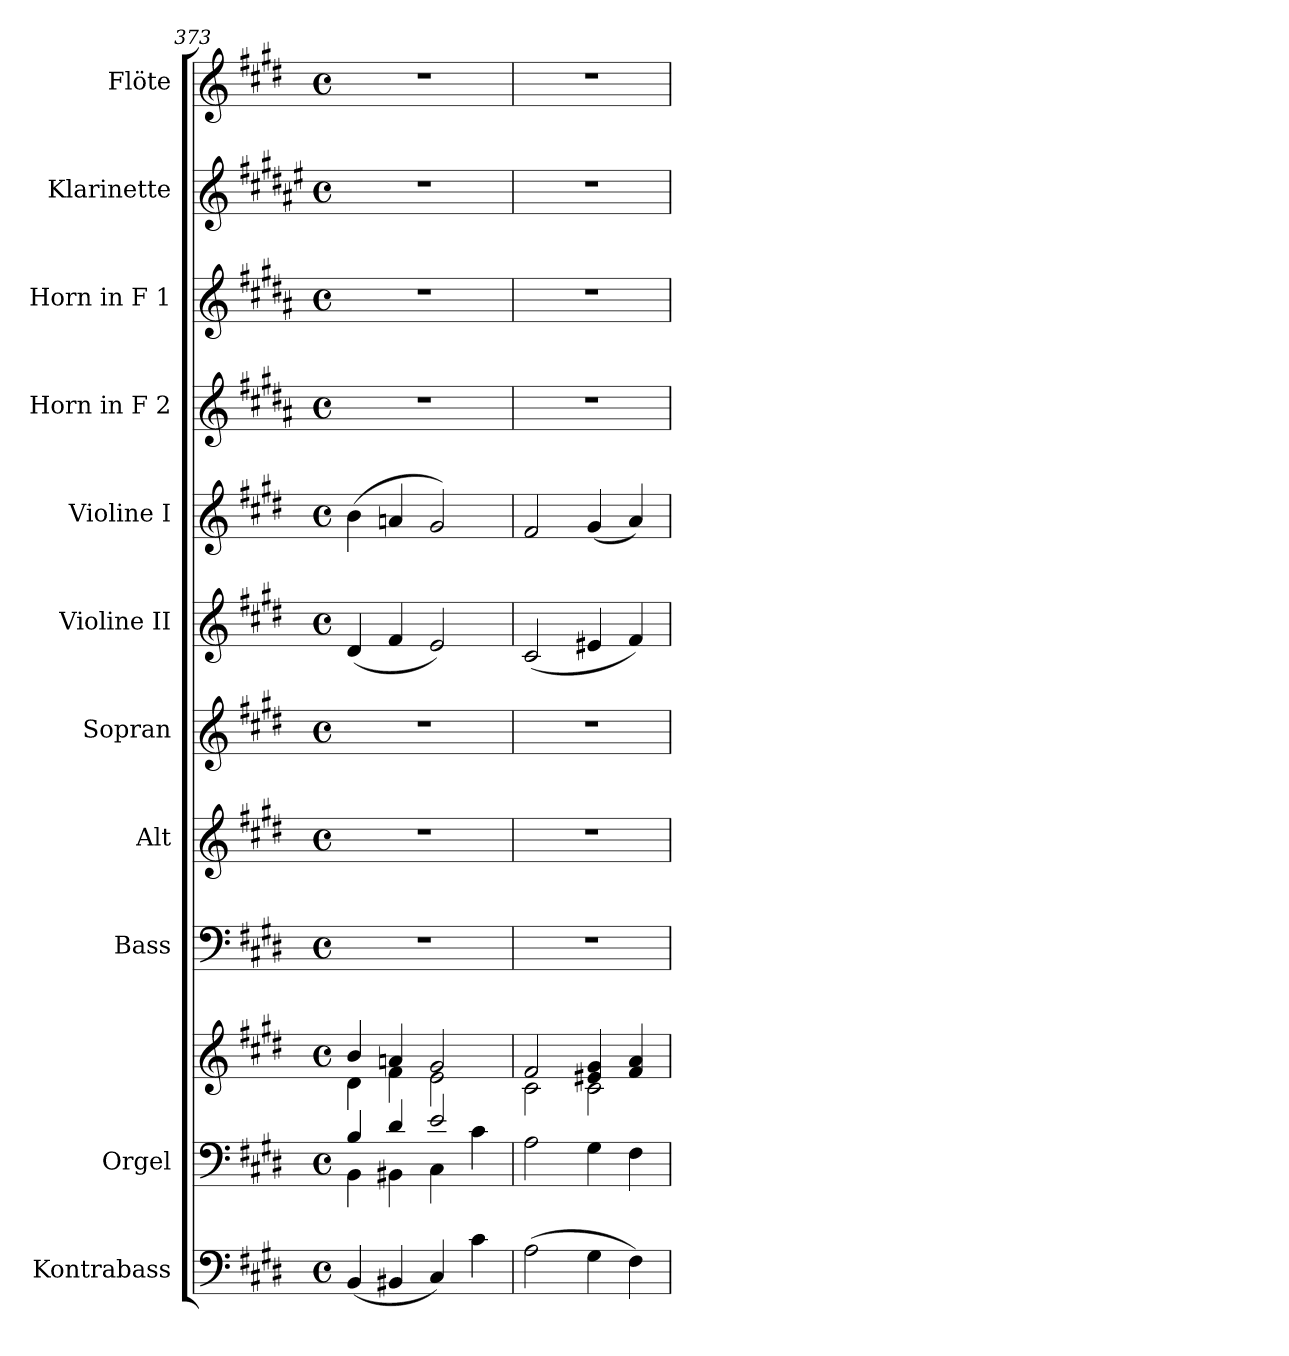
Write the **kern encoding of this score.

**kern	**kern	**kern	**kern	**kern	**kern	**kern	**kern	**kern	**kern	**kern	**kern
*part11	*part10	*part10	*part9	*part8	*part7	*part6	*part5	*part4	*part3	*part2	*part1
*staff12	*staff11	*staff10	*staff9	*staff8	*staff7	*staff6	*staff5	*staff4	*staff3	*staff2	*staff1
*I"Kontrabass	*I"Orgel	*	*I"Bass	*I"Alt	*I"Sopran	*I"Violine II	*I"Violine I	*I"Horn in F 2	*I"Horn in F 1	*I"Klarinette	*I"Flöte
*I'Kb.	*I'Org.	*	*I'B.	*I'A.	*I'S.	*I'Vl. II	*I'Vl. I	*	*	*I'Kl.	*I'Fl.
*clefF4	*clefF4	*clefG2	*clefF4	*clefG2	*clefG2	*clefG2	*clefG2	*clefG2	*clefG2	*clefG2	*clefG2
*ITrd7c12	*	*	*	*	*	*	*	*ITrd4c7	*ITrd4c7	*ITrd1c2	*
*k[f#c#g#d#]	*k[f#c#g#d#]	*k[f#c#g#d#]	*k[f#c#g#d#]	*k[f#c#g#d#]	*k[f#c#g#d#]	*k[f#c#g#d#]	*k[f#c#g#d#]	*k[f#c#g#d#]	*k[f#c#g#d#]	*k[f#c#g#d#]	*k[f#c#g#d#]
*E:	*E:	*E:	*E:	*E:	*E:	*E:	*E:	*E:	*E:	*E:	*E:
*M4/4	*M4/4	*M4/4	*M4/4	*M4/4	*M4/4	*M4/4	*M4/4	*M4/4	*M4/4	*M4/4	*M4/4
*met(c)	*met(c)	*met(c)	*met(c)	*met(c)	*met(c)	*met(c)	*met(c)	*met(c)	*met(c)	*met(c)	*met(c)
=373	=373	=373	=373	=373	=373	=373	=373	=373	=373	=373	=373
*	*^	*^	*	*	*	*	*	*	*	*	*
(<4BBB/	4B/	4BB\	4b/	4d#\	1r	1r	1r	(<4d#/	(>4b\	1r	1r	1r	1r
4BBB#X/	4d#/	4BB#X\	4an/	4f#\	.	.	.	4f#/	4an/	.	.	.	.
4CC#/)	2e/	4C#\	2g#/	2e\	.	.	.	2e/)	2g#/)	.	.	.	.
4C#\	.	4c#\	.	.	.	.	.	.	.	.	.	.	.
*	*v	*v	*	*	*	*	*	*	*	*	*	*	*
=374	=374	=374	=374	=374	=374	=374	=374	=374	=374	=374	=374	=374
(>2AA\	2A\	2f#/	2c#\	1r	1r	1r	(<2c#/	2f#/	1r	1r	1r	1r
4GG#\	4G#\	4e#X/ 4g#/	2c#\	.	.	.	4e#X/	(<4g#/	.	.	.	.
4FF#\)	4F#\	4f#/ 4a/	.	.	.	.	4f#/)	4a/)	.	.	.	.
*	*	*v	*v	*	*	*	*	*	*	*	*	*
=	=	=	=	=	=	=	=	=	=	=	=
*-	*-	*-	*-	*-	*-	*-	*-	*-	*-	*-	*-
